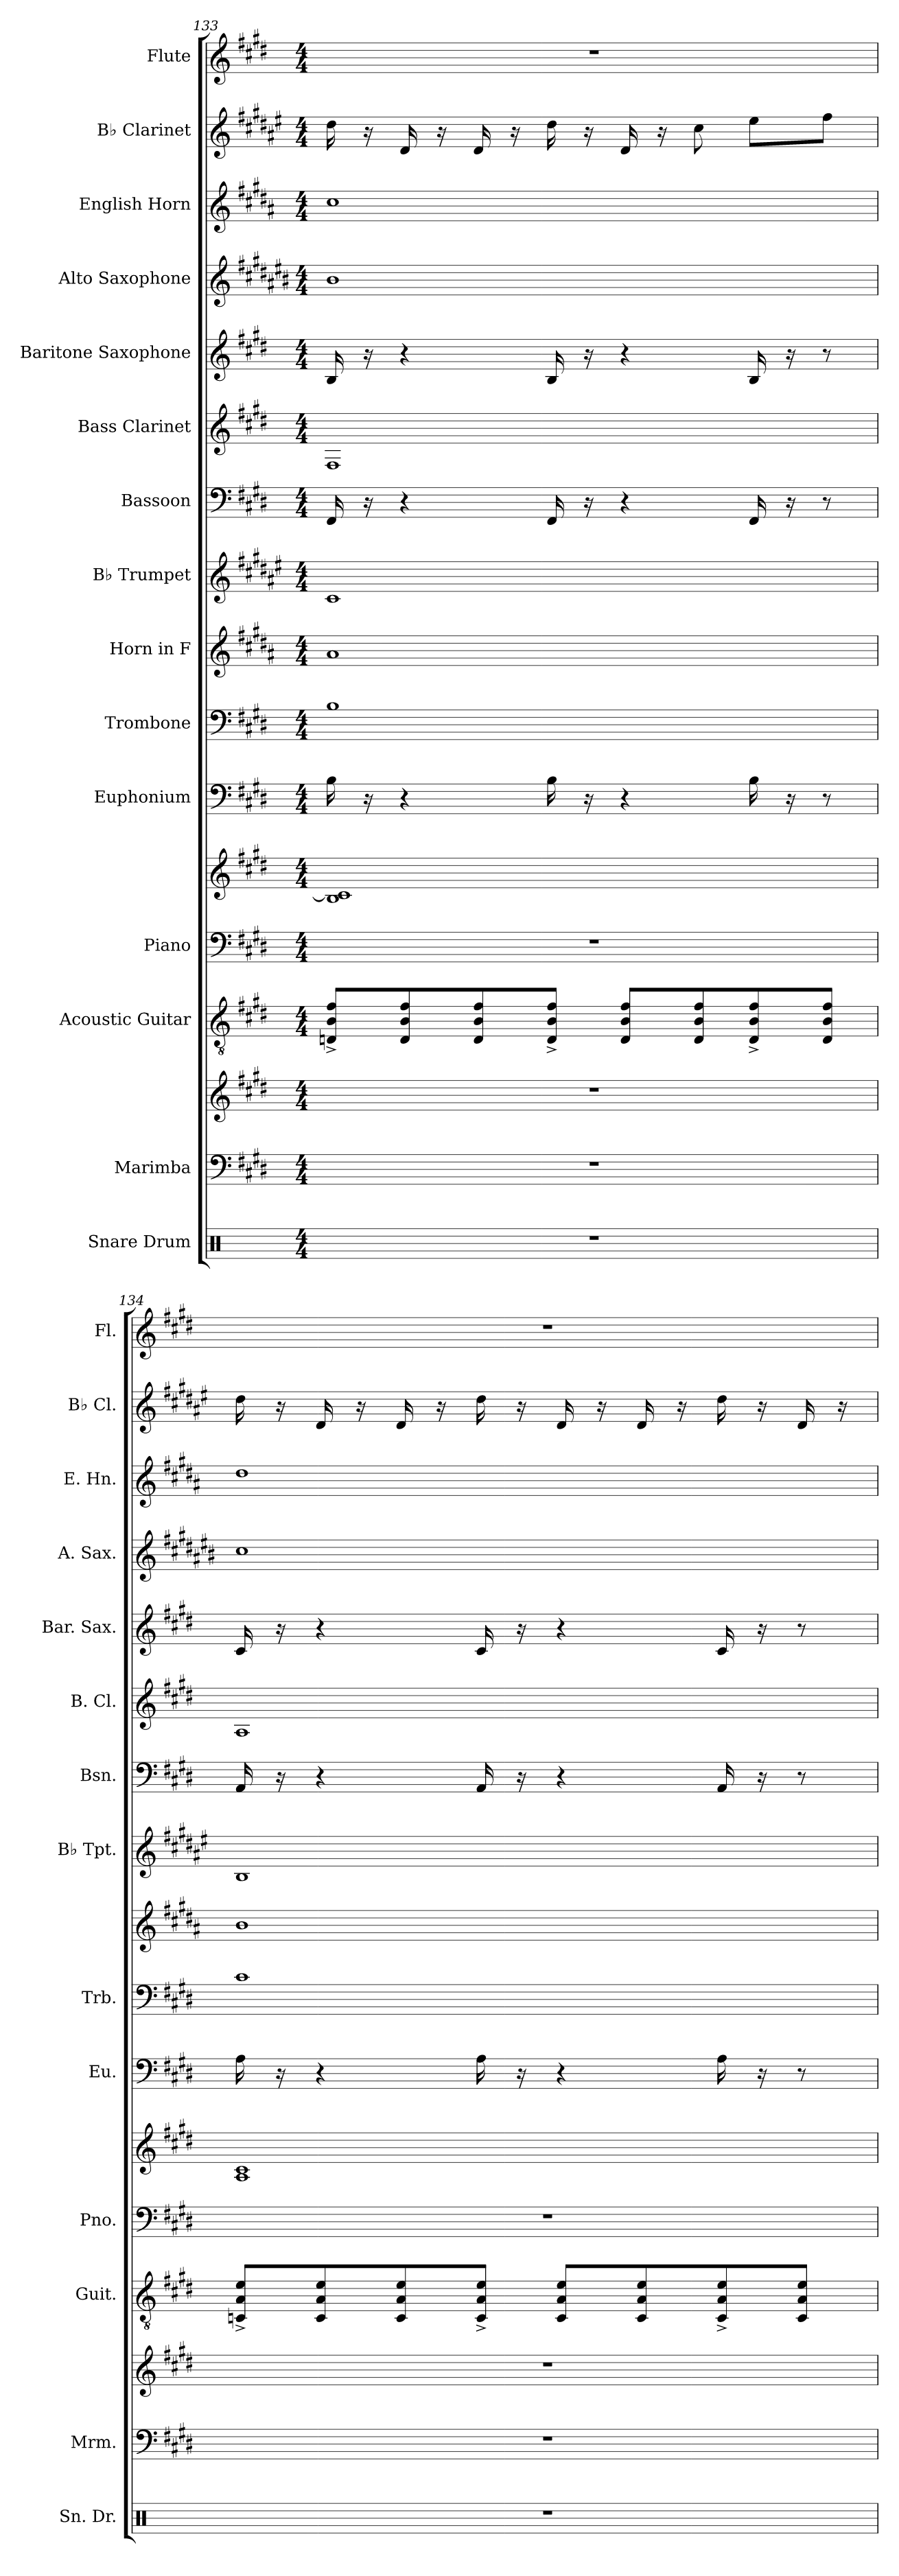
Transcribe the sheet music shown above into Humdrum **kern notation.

**kern	**kern	**kern	**kern	**kern	**kern	**kern	**kern	**kern	**kern	**kern	**kern	**kern	**kern	**kern	**kern	**kern
*part15	*part14	*part14	*part13	*part12	*part12	*part11	*part10	*part9	*part8	*part7	*part6	*part5	*part4	*part3	*part2	*part1
*staff17	*staff16	*staff15	*staff14	*staff13	*staff12	*staff11	*staff10	*staff9	*staff8	*staff7	*staff6	*staff5	*staff4	*staff3	*staff2	*staff1
*I"Snare Drum	*I"Marimba	*	*I"Acoustic Guitar	*I"Piano	*	*I"Euphonium	*I"Trombone	*I"Horn in F	*I"B♭ Trumpet	*I"Bassoon	*I"Bass Clarinet	*I"Baritone Saxophone	*I"Alto Saxophone	*I"English Horn	*I"B♭ Clarinet	*I"Flute
*I'Sn. Dr.	*I'Mrm.	*	*I'Guit.	*I'Pno.	*	*I'Eu.	*I'Trb.	*	*I'B♭ Tpt.	*I'Bsn.	*I'B. Cl.	*I'Bar. Sax.	*I'A. Sax.	*I'E. Hn.	*I'B♭ Cl.	*I'Fl.
*clefX	*clefF4	*clefG2	*clefGv2	*clefF4	*clefG2	*clefF4	*clefF4	*clefG2	*clefG2	*clefF4	*clefG2	*clefG2	*clefG2	*clefG2	*clefG2	*clefG2
*	*	*	*	*	*	*	*	*ITrd4c7	*ITrd1c2	*	*ITrd8c14	*ITrd12c21	*ITrd5c9	*ITrd4c7	*ITrd1c2	*
*k[]	*k[f#c#g#d#]	*k[f#c#g#d#]	*k[f#c#g#d#]	*k[f#c#g#d#]	*k[f#c#g#d#]	*k[f#c#g#d#]	*k[f#c#g#d#]	*k[f#c#g#d#]	*k[f#c#g#d#]	*k[f#c#g#d#]	*k[f#c#g#d#]	*k[f#c#g#d#]	*k[f#c#g#d#]	*k[f#c#g#d#]	*k[f#c#g#d#]	*k[f#c#g#d#]
*M4/4	*M4/4	*M4/4	*M4/4	*M4/4	*M4/4	*M4/4	*M4/4	*M4/4	*M4/4	*M4/4	*M4/4	*M4/4	*M4/4	*M4/4	*M4/4	*M4/4
=133	=133	=133	=133	=133	=133	=133	=133	=133	=133	=133	=133	=133	=133	=133	=133	=133
1r	1r	1r	8Dn/^ 8B/^ 8f#/^L	1r	1B 1c#]	16B\	1B	1d#	1B	16FF#/	1FF#	16BB/	1d#	1f#	16cc#\	1r
.	.	.	.	.	.	16r	.	.	.	16r	.	16r	.	.	16r	.
.	.	.	8D/ 8B/ 8f#/	.	.	4r	.	.	.	4r	.	4r	.	.	16c#/	.
.	.	.	.	.	.	.	.	.	.	.	.	.	.	.	16r	.
.	.	.	8D/ 8B/ 8f#/	.	.	.	.	.	.	.	.	.	.	.	16c#/	.
.	.	.	.	.	.	.	.	.	.	.	.	.	.	.	16r	.
.	.	.	8D/^ 8B/^ 8f#/^J	.	.	16B\	.	.	.	16FF#/	.	16BB/	.	.	16cc#\	.
.	.	.	.	.	.	16r	.	.	.	16r	.	16r	.	.	16r	.
.	.	.	8D/ 8B/ 8f#/L	.	.	4r	.	.	.	4r	.	4r	.	.	16c#/	.
.	.	.	.	.	.	.	.	.	.	.	.	.	.	.	16r	.
.	.	.	8D/ 8B/ 8f#/	.	.	.	.	.	.	.	.	.	.	.	8b\	.
.	.	.	8D/^ 8B/^ 8f#/^	.	.	16B\	.	.	.	16FF#/	.	16BB/	.	.	8dd#\L	.
.	.	.	.	.	.	16r	.	.	.	16r	.	16r	.	.	.	.
.	.	.	8D/ 8B/ 8f#/J	.	.	8r	.	.	.	8r	.	8r	.	.	8ee\J	.
!!LO:PB:g=z
=134	=134	=134	=134	=134	=134	=134	=134	=134	=134	=134	=134	=134	=134	=134	=134	=134
1r	1r	1r	8Cn/^ 8A/^ 8e/^L	1r	1A 1c#	16A\	1c#	1e	1A	16AA/	1AA	16C#/	1e	1g#	16cc#\	1r
.	.	.	.	.	.	16r	.	.	.	16r	.	16r	.	.	16r	.
.	.	.	8C/ 8A/ 8e/	.	.	4r	.	.	.	4r	.	4r	.	.	16c#/	.
.	.	.	.	.	.	.	.	.	.	.	.	.	.	.	16r	.
.	.	.	8C/ 8A/ 8e/	.	.	.	.	.	.	.	.	.	.	.	16c#/	.
.	.	.	.	.	.	.	.	.	.	.	.	.	.	.	16r	.
.	.	.	8C/^ 8A/^ 8e/^J	.	.	16A\	.	.	.	16AA/	.	16C#/	.	.	16cc#\	.
.	.	.	.	.	.	16r	.	.	.	16r	.	16r	.	.	16r	.
.	.	.	8C/ 8A/ 8e/L	.	.	4r	.	.	.	4r	.	4r	.	.	16c#/	.
.	.	.	.	.	.	.	.	.	.	.	.	.	.	.	16r	.
.	.	.	8C/ 8A/ 8e/	.	.	.	.	.	.	.	.	.	.	.	16c#/	.
.	.	.	.	.	.	.	.	.	.	.	.	.	.	.	16r	.
.	.	.	8C/^ 8A/^ 8e/^	.	.	16A\	.	.	.	16AA/	.	16C#/	.	.	16cc#\	.
.	.	.	.	.	.	16r	.	.	.	16r	.	16r	.	.	16r	.
.	.	.	8C/ 8A/ 8e/J	.	.	8r	.	.	.	8r	.	8r	.	.	16c#/	.
.	.	.	.	.	.	.	.	.	.	.	.	.	.	.	16r	.
=	=	=	=	=	=	=	=	=	=	=	=	=	=	=	=	=
*-	*-	*-	*-	*-	*-	*-	*-	*-	*-	*-	*-	*-	*-	*-	*-	*-
